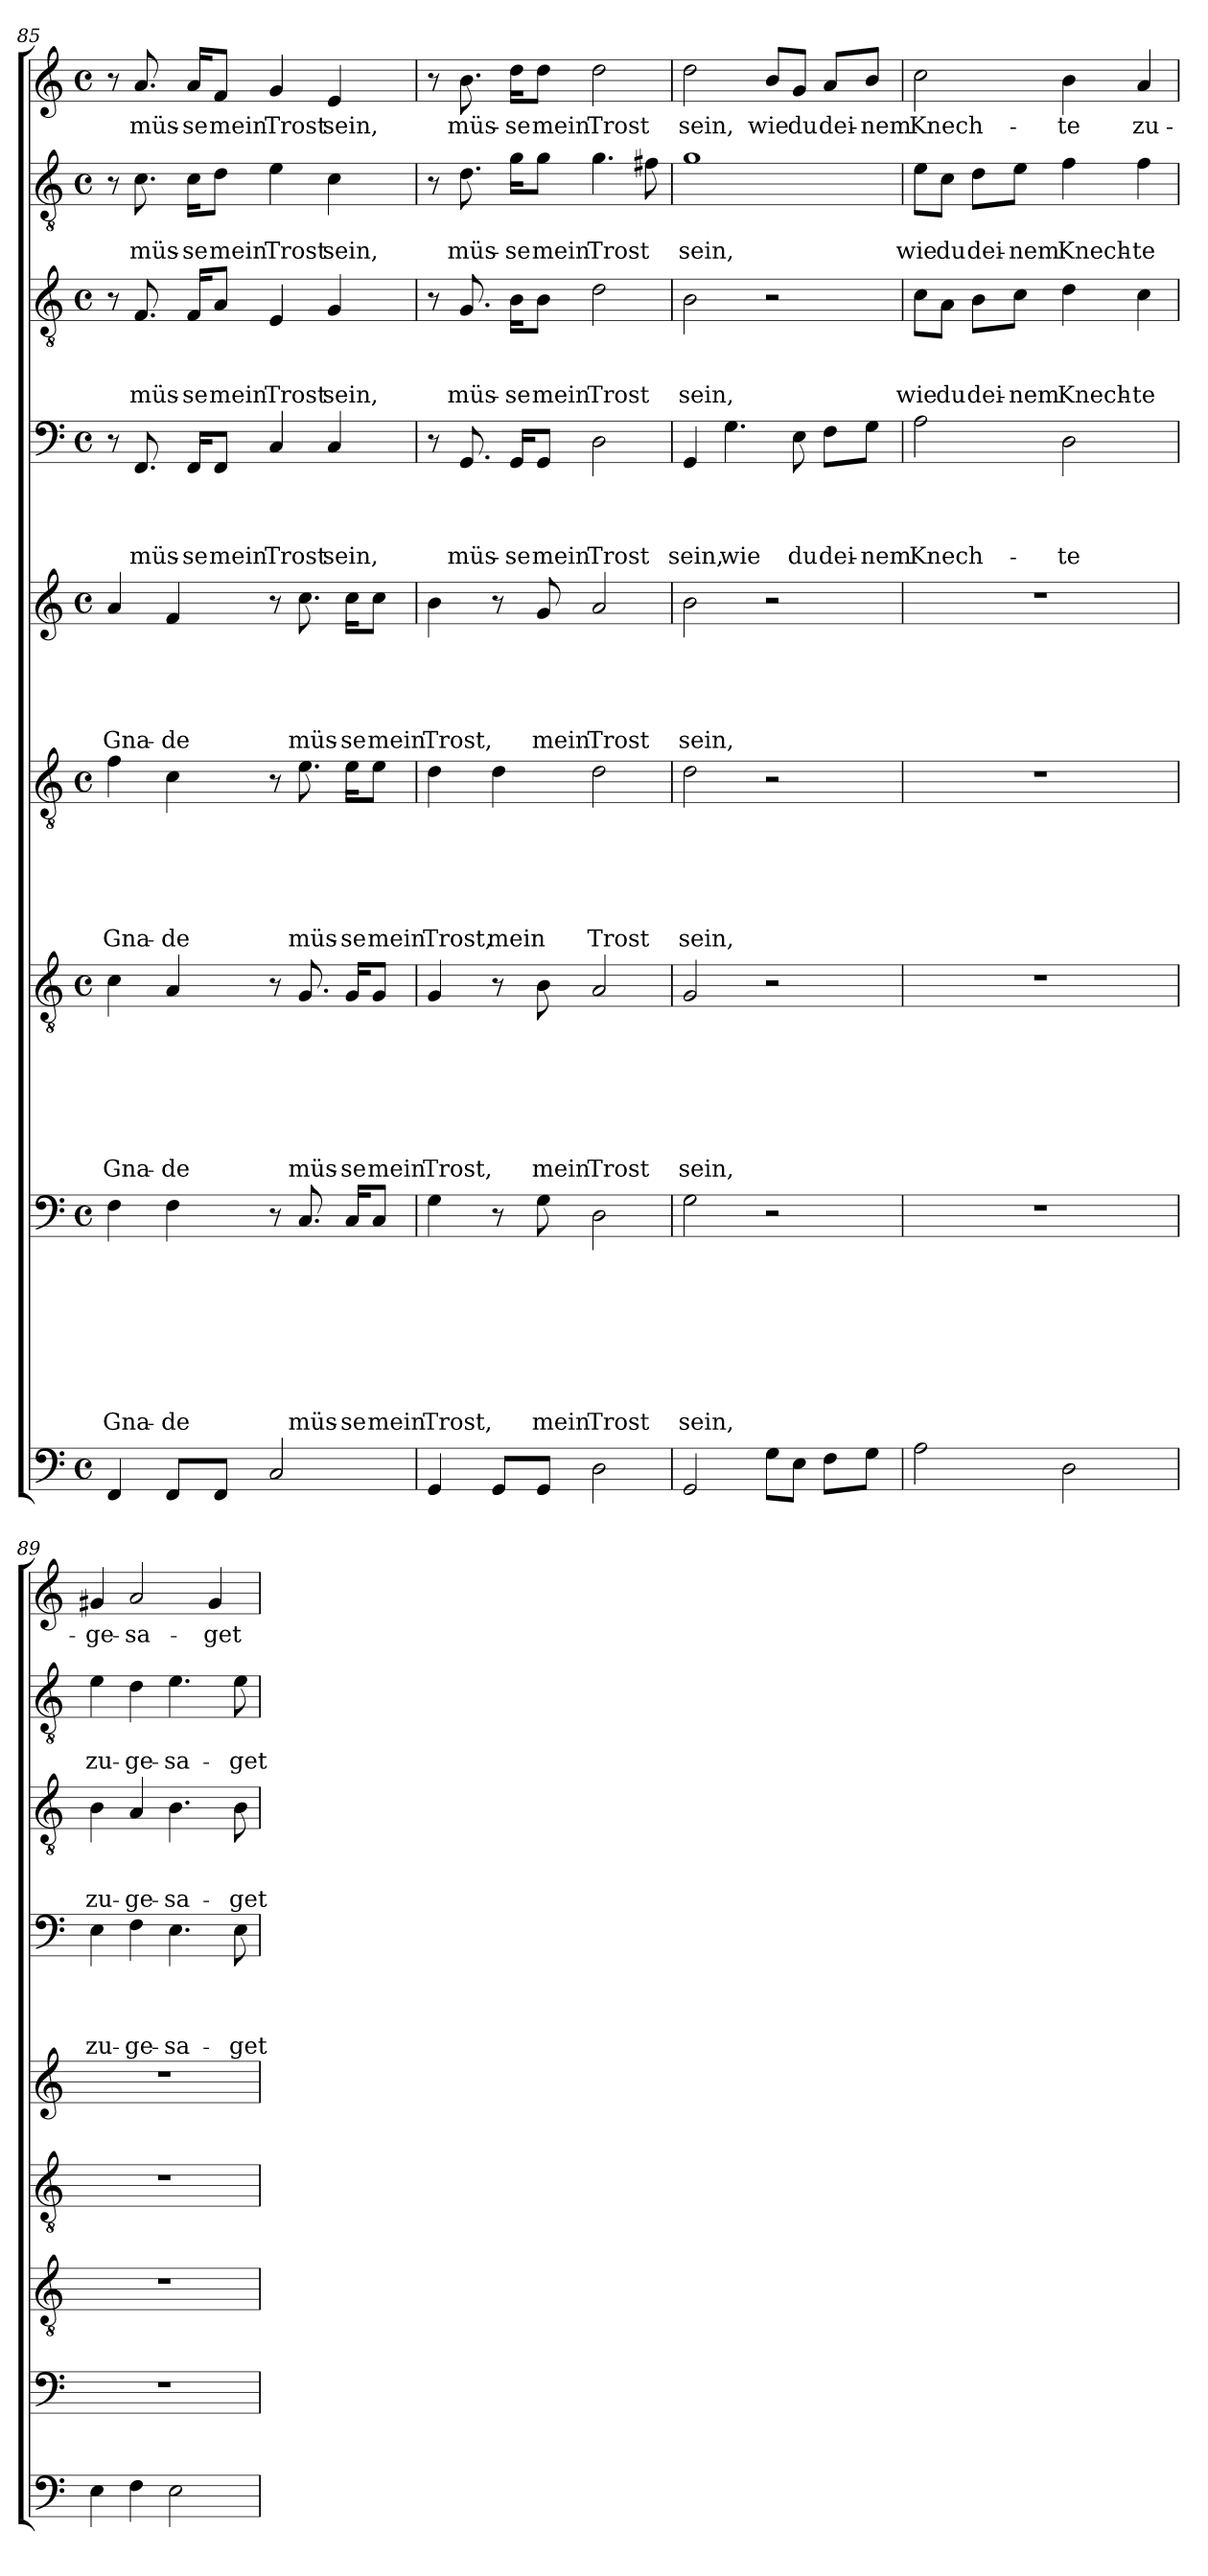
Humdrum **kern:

**kern	**kern	**text	**text	**text	**text	**text	**text	**text	**text	**kern	**text	**text	**text	**text	**text	**text	**text	**kern	**text	**text	**text	**text	**text	**text	**kern	**text	**text	**text	**text	**text	**kern	**text	**text	**text	**text	**kern	**text	**text	**text	**kern	**text	**text	**kern	**text
*part9	*part8	*part8	*part8	*part8	*part8	*part8	*part8	*part8	*part8	*part7	*part7	*part7	*part7	*part7	*part7	*part7	*part7	*part6	*part6	*part6	*part6	*part6	*part6	*part6	*part5	*part5	*part5	*part5	*part5	*part5	*part4	*part4	*part4	*part4	*part4	*part3	*part3	*part3	*part3	*part2	*part2	*part2	*part1	*part1
*staff9	*staff8	*staff8	*staff8	*staff8	*staff8	*staff8	*staff8	*staff8	*staff8	*staff7	*staff7	*staff7	*staff7	*staff7	*staff7	*staff7	*staff7	*staff6	*staff6	*staff6	*staff6	*staff6	*staff6	*staff6	*staff5	*staff5	*staff5	*staff5	*staff5	*staff5	*staff4	*staff4	*staff4	*staff4	*staff4	*staff3	*staff3	*staff3	*staff3	*staff2	*staff2	*staff2	*staff1	*staff1
*clefF4	*clefF4	*	*	*	*	*	*	*	*	*clefGv2	*	*	*	*	*	*	*	*clefGv2	*	*	*	*	*	*	*clefG2	*	*	*	*	*	*clefF4	*	*	*	*	*clefGv2	*	*	*	*clefGv2	*	*	*clefG2	*
*k[]	*k[]	*	*	*	*	*	*	*	*	*k[]	*	*	*	*	*	*	*	*k[]	*	*	*	*	*	*	*k[]	*	*	*	*	*	*k[]	*	*	*	*	*k[]	*	*	*	*k[]	*	*	*k[]	*
*C:	*C:	*	*	*	*	*	*	*	*	*C:	*	*	*	*	*	*	*	*C:	*	*	*	*	*	*	*C:	*	*	*	*	*	*C:	*	*	*	*	*C:	*	*	*	*C:	*	*	*C:	*
*M4/4	*M4/4	*	*	*	*	*	*	*	*	*M4/4	*	*	*	*	*	*	*	*M4/4	*	*	*	*	*	*	*M4/4	*	*	*	*	*	*M4/4	*	*	*	*	*M4/4	*	*	*	*M4/4	*	*	*M4/4	*
*met(c)	*met(c)	*	*	*	*	*	*	*	*	*met(c)	*	*	*	*	*	*	*	*met(c)	*	*	*	*	*	*	*met(c)	*	*	*	*	*	*met(c)	*	*	*	*	*met(c)	*	*	*	*met(c)	*	*	*met(c)	*
=85	=85	=85	=85	=85	=85	=85	=85	=85	=85	=85	=85	=85	=85	=85	=85	=85	=85	=85	=85	=85	=85	=85	=85	=85	=85	=85	=85	=85	=85	=85	=85	=85	=85	=85	=85	=85	=85	=85	=85	=85	=85	=85	=85	=85
!	!	!	!	!	!	!	!	!	!LO:LY:b	!	!	!	!	!	!	!	!LO:LY:b	!	!	!	!	!	!	!LO:LY:b	!	!	!	!	!	!LO:LY:b	!	!	!	!	!	!	!	!	!	!	!	!	!	!
4FF/	4F\	.	.	.	.	.	.	.	Gna-	4c\	.	.	.	.	.	.	Gna-	4f\	.	.	.	.	.	Gna-	4a/	.	.	.	.	Gna-	8r	.	.	.	.	8r	.	.	.	8r	.	.	8r	.
!	!	!	!	!	!	!	!	!	!	!	!	!	!	!	!	!	!	!	!	!	!	!	!	!	!	!	!	!	!	!	!	!	!	!	!LO:LY:b	!	!	!	!LO:LY:b	!	!	!LO:LY:b	!	!LO:LY:b
.	.	.	.	.	.	.	.	.	.	.	.	.	.	.	.	.	.	.	.	.	.	.	.	.	.	.	.	.	.	.	8.FF/	.	.	.	müs-	8.F/	.	.	müs-	8.c\	.	müs-	8.a/	müs-
!	!	!	!	!	!	!	!	!	!LO:LY:b	!	!	!	!	!	!	!	!LO:LY:b	!	!	!	!	!	!	!LO:LY:b	!	!	!	!	!	!LO:LY:b	!	!	!	!	!	!	!	!	!	!	!	!	!	!
8FF/L	4F\	.	.	.	.	.	.	.	-de	4A/	.	.	.	.	.	.	-de	4c\	.	.	.	.	.	-de	4f/	.	.	.	.	-de	.	.	.	.	.	.	.	.	.	.	.	.	.	.
!	!	!	!	!	!	!	!	!	!	!	!	!	!	!	!	!	!	!	!	!	!	!	!	!	!	!	!	!	!	!	!	!	!	!	!LO:LY:b	!	!	!	!LO:LY:b	!	!	!LO:LY:b	!	!LO:LY:b
.	.	.	.	.	.	.	.	.	.	.	.	.	.	.	.	.	.	.	.	.	.	.	.	.	.	.	.	.	.	.	16FF/KL	.	.	.	-se	16F/KL	.	.	-se	16c\KL	.	-se	16a/KL	-se
!	!	!	!	!	!	!	!	!	!	!	!	!	!	!	!	!	!	!	!	!	!	!	!	!	!	!	!	!	!	!	!	!	!	!	!LO:LY:b	!	!	!	!LO:LY:b	!	!	!LO:LY:b	!	!LO:LY:b
8FF/J	.	.	.	.	.	.	.	.	.	.	.	.	.	.	.	.	.	.	.	.	.	.	.	.	.	.	.	.	.	.	8FF/J	.	.	.	mein	8A/J	.	.	mein	8d\J	.	mein	8f/J	mein
!	!	!	!	!	!	!	!	!	!	!	!	!	!	!	!	!	!	!	!	!	!	!	!	!	!	!	!	!	!	!	!	!	!	!	!LO:LY:b	!	!	!	!LO:LY:b	!	!	!LO:LY:b	!	!LO:LY:b
2C/	8r	.	.	.	.	.	.	.	.	8r	.	.	.	.	.	.	.	8r	.	.	.	.	.	.	8r	.	.	.	.	.	4C/	.	.	.	Trost	4E/	.	.	Trost	4e\	.	Trost	4g/	Trost
!	!	!	!	!	!	!	!	!	!LO:LY:b	!	!	!	!	!	!	!	!LO:LY:b	!	!	!	!	!	!	!LO:LY:b	!	!	!	!	!	!LO:LY:b	!	!	!	!	!	!	!	!	!	!	!	!	!	!
.	8.C/	.	.	.	.	.	.	.	müs-	8.G/	.	.	.	.	.	.	müs-	8.e\	.	.	.	.	.	müs-	8.cc\	.	.	.	.	müs-	.	.	.	.	.	.	.	.	.	.	.	.	.	.
!	!	!	!	!	!	!	!	!	!	!	!	!	!	!	!	!	!	!	!	!	!	!	!	!	!	!	!	!	!	!	!	!	!	!	!LO:LY:b	!	!	!	!LO:LY:b	!	!	!LO:LY:b	!	!LO:LY:b
.	.	.	.	.	.	.	.	.	.	.	.	.	.	.	.	.	.	.	.	.	.	.	.	.	.	.	.	.	.	.	4C/	.	.	.	sein,	4G/	.	.	sein,	4c\	.	sein,	4e/	sein,
!	!	!	!	!	!	!	!	!	!LO:LY:b	!	!	!	!	!	!	!	!LO:LY:b	!	!	!	!	!	!	!LO:LY:b	!	!	!	!	!	!LO:LY:b	!	!	!	!	!	!	!	!	!	!	!	!	!	!
.	16C/KL	.	.	.	.	.	.	.	-se	16G/KL	.	.	.	.	.	.	-se	16e\KL	.	.	.	.	.	-se	16cc\KL	.	.	.	.	-se	.	.	.	.	.	.	.	.	.	.	.	.	.	.
!	!	!	!	!	!	!	!	!	!LO:LY:b	!	!	!	!	!	!	!	!LO:LY:b	!	!	!	!	!	!	!LO:LY:b	!	!	!	!	!	!LO:LY:b	!	!	!	!	!	!	!	!	!	!	!	!	!	!
.	8C/J	.	.	.	.	.	.	.	mein	8G/J	.	.	.	.	.	.	mein	8e\J	.	.	.	.	.	mein	8cc\J	.	.	.	.	mein	.	.	.	.	.	.	.	.	.	.	.	.	.	.
=86	=86	=86	=86	=86	=86	=86	=86	=86	=86	=86	=86	=86	=86	=86	=86	=86	=86	=86	=86	=86	=86	=86	=86	=86	=86	=86	=86	=86	=86	=86	=86	=86	=86	=86	=86	=86	=86	=86	=86	=86	=86	=86	=86	=86
!	!	!	!	!	!	!	!	!	!LO:LY:b	!	!	!	!	!	!	!	!LO:LY:b	!	!	!	!	!	!	!LO:LY:b	!	!	!	!	!	!LO:LY:b	!	!	!	!	!	!	!	!	!	!	!	!	!	!
4GG/	4G\	.	.	.	.	.	.	.	Trost,	4G/	.	.	.	.	.	.	Trost,	4d\	.	.	.	.	.	Trost,	4b\	.	.	.	.	Trost,	8r	.	.	.	.	8r	.	.	.	8r	.	.	8r	.
!	!	!	!	!	!	!	!	!	!	!	!	!	!	!	!	!	!	!	!	!	!	!	!	!	!	!	!	!	!	!	!	!	!	!	!LO:LY:b	!	!	!	!LO:LY:b	!	!	!LO:LY:b	!	!LO:LY:b
.	.	.	.	.	.	.	.	.	.	.	.	.	.	.	.	.	.	.	.	.	.	.	.	.	.	.	.	.	.	.	8.GG/	.	.	.	müs-	8.G/	.	.	müs-	8.d\	.	müs-	8.b\	müs-
!	!	!	!	!	!	!	!	!	!	!	!	!	!	!	!	!	!	!	!	!	!	!	!	!LO:LY:b	!	!	!	!	!	!	!	!	!	!	!	!	!	!	!	!	!	!	!	!
8GG/L	8r	.	.	.	.	.	.	.	.	8r	.	.	.	.	.	.	.	4d\	.	.	.	.	.	mein	8r	.	.	.	.	.	.	.	.	.	.	.	.	.	.	.	.	.	.	.
!	!	!	!	!	!	!	!	!	!	!	!	!	!	!	!	!	!	!	!	!	!	!	!	!	!	!	!	!	!	!	!	!	!	!	!LO:LY:b	!	!	!	!LO:LY:b	!	!	!LO:LY:b	!	!LO:LY:b
.	.	.	.	.	.	.	.	.	.	.	.	.	.	.	.	.	.	.	.	.	.	.	.	.	.	.	.	.	.	.	16GG/KL	.	.	.	-se	16B\KL	.	.	-se	16g\KL	.	-se	16dd\KL	-se
!	!	!	!	!	!	!	!	!	!LO:LY:b	!	!	!	!	!	!	!	!LO:LY:b	!	!	!	!	!	!	!	!	!	!	!	!	!LO:LY:b	!	!	!	!	!LO:LY:b	!	!	!	!LO:LY:b	!	!	!LO:LY:b	!	!LO:LY:b
8GG/J	8G\	.	.	.	.	.	.	.	mein	8B\	.	.	.	.	.	.	mein	.	.	.	.	.	.	.	8g/	.	.	.	.	mein	8GG/J	.	.	.	mein	8B\J	.	.	mein	8g\J	.	mein	8dd\J	mein
!	!	!	!	!	!	!	!	!	!LO:LY:b	!	!	!	!	!	!	!	!LO:LY:b	!	!	!	!	!	!	!LO:LY:b	!	!	!	!	!	!LO:LY:b	!	!	!	!	!LO:LY:b	!	!	!	!LO:LY:b	!	!	!LO:LY:b	!	!LO:LY:b
2D\	2D\	.	.	.	.	.	.	.	Trost	2A/	.	.	.	.	.	.	Trost	2d\	.	.	.	.	.	Trost	2a/	.	.	.	.	Trost	2D\	.	.	.	Trost	2d\	.	.	Trost	4.g\	.	Trost	2dd\	Trost
.	.	.	.	.	.	.	.	.	.	.	.	.	.	.	.	.	.	.	.	.	.	.	.	.	.	.	.	.	.	.	.	.	.	.	.	.	.	.	.	8f#X\	.	.	.	.
!!LO:LB:g=z
=87	=87	=87	=87	=87	=87	=87	=87	=87	=87	=87	=87	=87	=87	=87	=87	=87	=87	=87	=87	=87	=87	=87	=87	=87	=87	=87	=87	=87	=87	=87	=87	=87	=87	=87	=87	=87	=87	=87	=87	=87	=87	=87	=87	=87
!	!	!	!	!	!	!	!	!	!LO:LY:b	!	!	!	!	!	!	!	!LO:LY:b	!	!	!	!	!	!	!LO:LY:b	!	!	!	!	!	!LO:LY:b	!	!	!	!	!LO:LY:b	!	!	!	!LO:LY:b	!	!	!LO:LY:b	!	!LO:LY:b
2GG/	2G\	.	.	.	.	.	.	.	sein,	2G/	.	.	.	.	.	.	sein,	2d\	.	.	.	.	.	sein,	2b\	.	.	.	.	sein,	4GG/	.	.	.	sein,	2B\	.	.	sein,	1g	.	sein,	2dd\	sein,
!	!	!	!	!	!	!	!	!	!	!	!	!	!	!	!	!	!	!	!	!	!	!	!	!	!	!	!	!	!	!	!	!	!	!	!LO:LY:b	!	!	!	!	!	!	!	!	!
.	.	.	.	.	.	.	.	.	.	.	.	.	.	.	.	.	.	.	.	.	.	.	.	.	.	.	.	.	.	.	4.G\	.	.	.	wie	.	.	.	.	.	.	.	.	.
!	!	!	!	!	!	!	!	!	!	!	!	!	!	!	!	!	!	!	!	!	!	!	!	!	!	!	!	!	!	!	!	!	!	!	!	!	!	!	!	!	!	!	!	!LO:LY:b
8G\L	2r	.	.	.	.	.	.	.	.	2r	.	.	.	.	.	.	.	2r	.	.	.	.	.	.	2r	.	.	.	.	.	.	.	.	.	.	2r	.	.	.	.	.	.	8b/L	wie
!	!	!	!	!	!	!	!	!	!	!	!	!	!	!	!	!	!	!	!	!	!	!	!	!	!	!	!	!	!	!	!	!	!	!	!LO:LY:b	!	!	!	!	!	!	!	!	!LO:LY:b
8E\J	.	.	.	.	.	.	.	.	.	.	.	.	.	.	.	.	.	.	.	.	.	.	.	.	.	.	.	.	.	.	8E\	.	.	.	du	.	.	.	.	.	.	.	8g/J	du
!	!	!	!	!	!	!	!	!	!	!	!	!	!	!	!	!	!	!	!	!	!	!	!	!	!	!	!	!	!	!	!	!	!	!	!LO:LY:b	!	!	!	!	!	!	!	!	!LO:LY:b
8F\L	.	.	.	.	.	.	.	.	.	.	.	.	.	.	.	.	.	.	.	.	.	.	.	.	.	.	.	.	.	.	8F\L	.	.	.	dei-	.	.	.	.	.	.	.	8a/L	dei-
!	!	!	!	!	!	!	!	!	!	!	!	!	!	!	!	!	!	!	!	!	!	!	!	!	!	!	!	!	!	!	!	!	!	!	!LO:LY:b	!	!	!	!	!	!	!	!	!LO:LY:b
8G\J	.	.	.	.	.	.	.	.	.	.	.	.	.	.	.	.	.	.	.	.	.	.	.	.	.	.	.	.	.	.	8G\J	.	.	.	-nem	.	.	.	.	.	.	.	8b/J	-nem
=88	=88	=88	=88	=88	=88	=88	=88	=88	=88	=88	=88	=88	=88	=88	=88	=88	=88	=88	=88	=88	=88	=88	=88	=88	=88	=88	=88	=88	=88	=88	=88	=88	=88	=88	=88	=88	=88	=88	=88	=88	=88	=88	=88	=88
!	!	!	!	!	!	!	!	!	!	!	!	!	!	!	!	!	!	!	!	!	!	!	!	!	!	!	!	!	!	!	!	!	!	!	!LO:LY:b	!	!	!	!LO:LY:b	!	!	!LO:LY:b	!	!LO:LY:b
2A\	1r	.	.	.	.	.	.	.	.	1r	.	.	.	.	.	.	.	1r	.	.	.	.	.	.	1r	.	.	.	.	.	2A\	.	.	.	Knech-	8c\L	.	.	wie	8e\L	.	wie	2cc\	Knech-
!	!	!	!	!	!	!	!	!	!	!	!	!	!	!	!	!	!	!	!	!	!	!	!	!	!	!	!	!	!	!	!	!	!	!	!	!	!	!	!LO:LY:b	!	!	!LO:LY:b	!	!
.	.	.	.	.	.	.	.	.	.	.	.	.	.	.	.	.	.	.	.	.	.	.	.	.	.	.	.	.	.	.	.	.	.	.	.	8A\J	.	.	du	8c\J	.	du	.	.
!	!	!	!	!	!	!	!	!	!	!	!	!	!	!	!	!	!	!	!	!	!	!	!	!	!	!	!	!	!	!	!	!	!	!	!	!	!	!	!LO:LY:b	!	!	!LO:LY:b	!	!
.	.	.	.	.	.	.	.	.	.	.	.	.	.	.	.	.	.	.	.	.	.	.	.	.	.	.	.	.	.	.	.	.	.	.	.	8B\L	.	.	dei-	8d\L	.	dei-	.	.
!	!	!	!	!	!	!	!	!	!	!	!	!	!	!	!	!	!	!	!	!	!	!	!	!	!	!	!	!	!	!	!	!	!	!	!	!	!	!	!LO:LY:b	!	!	!LO:LY:b	!	!
.	.	.	.	.	.	.	.	.	.	.	.	.	.	.	.	.	.	.	.	.	.	.	.	.	.	.	.	.	.	.	.	.	.	.	.	8c\J	.	.	-nem	8e\J	.	-nem	.	.
!	!	!	!	!	!	!	!	!	!	!	!	!	!	!	!	!	!	!	!	!	!	!	!	!	!	!	!	!	!	!	!	!	!	!	!LO:LY:b	!	!	!	!LO:LY:b	!	!	!LO:LY:b	!	!LO:LY:b
2D\	.	.	.	.	.	.	.	.	.	.	.	.	.	.	.	.	.	.	.	.	.	.	.	.	.	.	.	.	.	.	2D\	.	.	.	-te	4d\	.	.	Knech-	4f\	.	Knech-	4b\	-te
!	!	!	!	!	!	!	!	!	!	!	!	!	!	!	!	!	!	!	!	!	!	!	!	!	!	!	!	!	!	!	!	!	!	!	!	!	!	!	!LO:LY:b	!	!	!LO:LY:b	!	!LO:LY:b
.	.	.	.	.	.	.	.	.	.	.	.	.	.	.	.	.	.	.	.	.	.	.	.	.	.	.	.	.	.	.	.	.	.	.	.	4c\	.	.	-te	4f\	.	-te	4a/	zu-
=89	=89	=89	=89	=89	=89	=89	=89	=89	=89	=89	=89	=89	=89	=89	=89	=89	=89	=89	=89	=89	=89	=89	=89	=89	=89	=89	=89	=89	=89	=89	=89	=89	=89	=89	=89	=89	=89	=89	=89	=89	=89	=89	=89	=89
!	!	!	!	!	!	!	!	!	!	!	!	!	!	!	!	!	!	!	!	!	!	!	!	!	!	!	!	!	!	!	!	!	!	!	!LO:LY:b	!	!	!	!LO:LY:b	!	!	!LO:LY:b	!	!LO:LY:b
4E\	1r	.	.	.	.	.	.	.	.	1r	.	.	.	.	.	.	.	1r	.	.	.	.	.	.	1r	.	.	.	.	.	4E\	.	.	.	zu-	4B\	.	.	zu-	4e\	.	zu-	4g#X/	-ge-
!	!	!	!	!	!	!	!	!	!	!	!	!	!	!	!	!	!	!	!	!	!	!	!	!	!	!	!	!	!	!	!	!	!	!	!LO:LY:b	!	!	!	!LO:LY:b	!	!	!LO:LY:b	!	!LO:LY:b
4F\	.	.	.	.	.	.	.	.	.	.	.	.	.	.	.	.	.	.	.	.	.	.	.	.	.	.	.	.	.	.	4F\	.	.	.	-ge-	4A/	.	.	-ge-	4d\	.	-ge-	2a/	-sa-
!	!	!	!	!	!	!	!	!	!	!	!	!	!	!	!	!	!	!	!	!	!	!	!	!	!	!	!	!	!	!	!	!	!	!	!LO:LY:b	!	!	!	!LO:LY:b	!	!	!LO:LY:b	!	!
2E\	.	.	.	.	.	.	.	.	.	.	.	.	.	.	.	.	.	.	.	.	.	.	.	.	.	.	.	.	.	.	4.E\	.	.	.	-sa-	4.B\	.	.	-sa-	4.e\	.	-sa-	.	.
!	!	!	!	!	!	!	!	!	!	!	!	!	!	!	!	!	!	!	!	!	!	!	!	!	!	!	!	!	!	!	!	!	!	!	!	!	!	!	!	!	!	!	!	!LO:LY:b
.	.	.	.	.	.	.	.	.	.	.	.	.	.	.	.	.	.	.	.	.	.	.	.	.	.	.	.	.	.	.	.	.	.	.	.	.	.	.	.	.	.	.	4g#/	-get
!	!	!	!	!	!	!	!	!	!	!	!	!	!	!	!	!	!	!	!	!	!	!	!	!	!	!	!	!	!	!	!	!	!	!	!LO:LY:b	!	!	!	!LO:LY:b	!	!	!LO:LY:b	!	!
.	.	.	.	.	.	.	.	.	.	.	.	.	.	.	.	.	.	.	.	.	.	.	.	.	.	.	.	.	.	.	8E\	.	.	.	-get	8B\	.	.	-get	8e\	.	-get	.	.
=	=	=	=	=	=	=	=	=	=	=	=	=	=	=	=	=	=	=	=	=	=	=	=	=	=	=	=	=	=	=	=	=	=	=	=	=	=	=	=	=	=	=	=	=
*-	*-	*-	*-	*-	*-	*-	*-	*-	*-	*-	*-	*-	*-	*-	*-	*-	*-	*-	*-	*-	*-	*-	*-	*-	*-	*-	*-	*-	*-	*-	*-	*-	*-	*-	*-	*-	*-	*-	*-	*-	*-	*-	*-	*-
